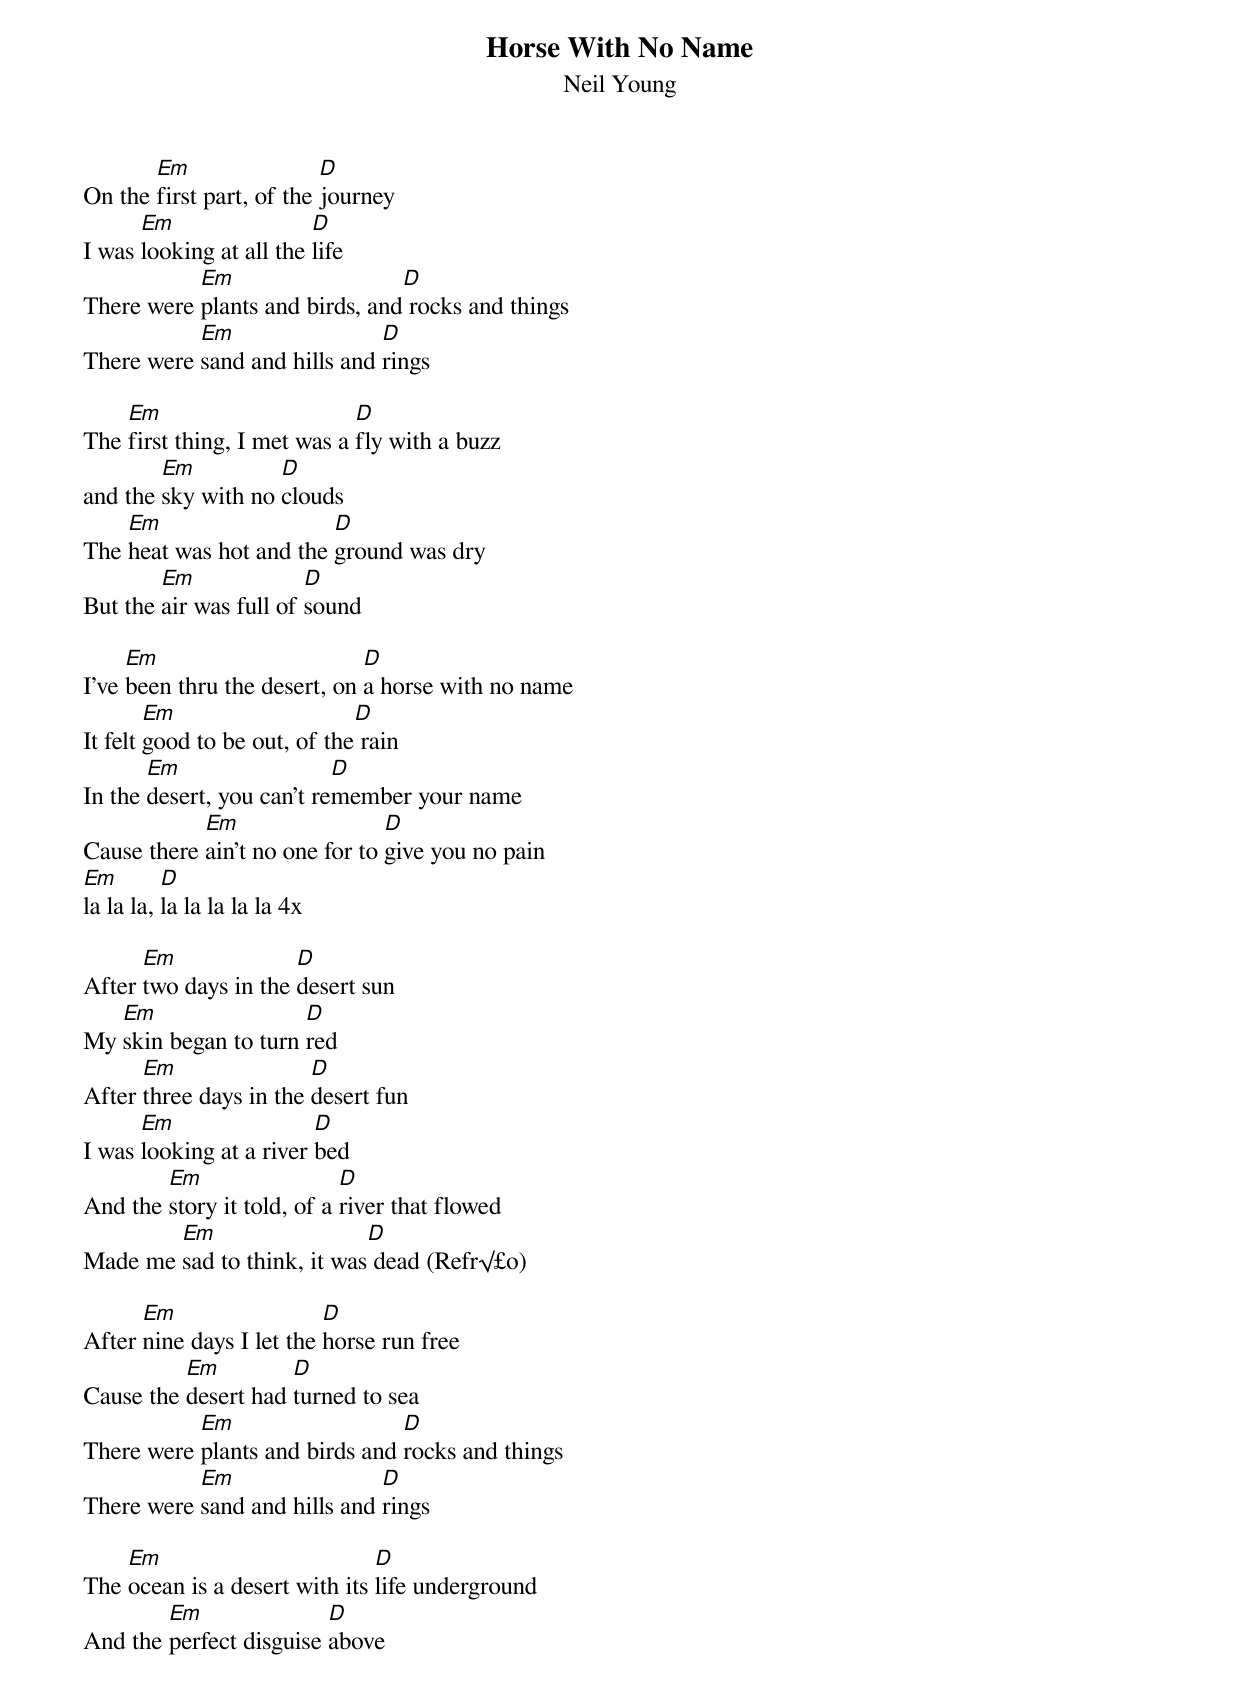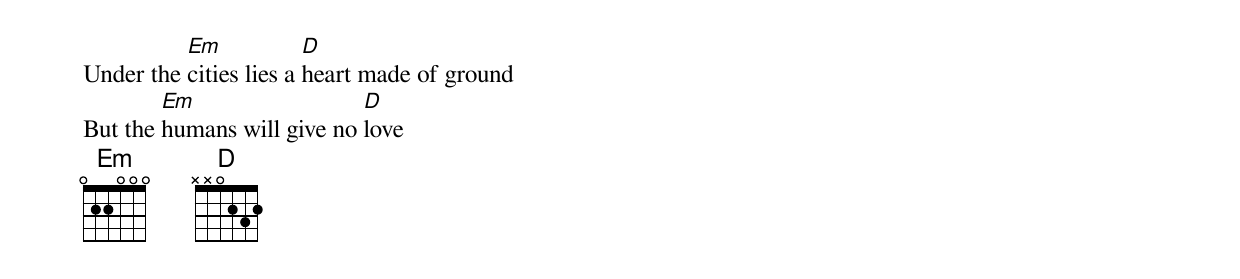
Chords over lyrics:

Horse With No Name
Neil Young

       Em                 D
On the first part, of the journey
      Em                 D
I was looking at all the life
           Em                   D
There were plants and birds, and rocks and things
           Em                 D
There were sand and hills and rings

    Em                       D
The first thing, I met was a fly with a buzz
        Em          D
and the sky with no clouds
    Em                   D
The heat was hot and the ground was dry
        Em              D
But the air was full of sound

     Em                       D
I've been thru the desert, on a horse with no name
        Em                    D
It felt good to be out, of the rain
       Em                  D
In the desert, you can't remember your name
            Em                  D
Cause there ain't no one for to give you no pain
Em        D
la la la, la la la la la 4x

      Em              D
After two days in the desert sun
   Em                 D
My skin began to turn red
      Em                D
After three days in the desert fun
      Em                 D
I was looking at a river bed
        Em                  D
And the story it told, of a river that flowed
        Em                  D
Made me sad to think, it was dead (Refr√£o)

      Em                  D
After nine days I let the horse run free
          Em         D
Cause the desert had turned to sea
           Em                   D
There were plants and birds and rocks and things
           Em                 D
There were sand and hills and rings

    Em                         D
The ocean is a desert with its life underground
        Em               D
And the perfect disguise above
          Em            D
Under the cities lies a heart made of ground
        Em                  D
But the humans will give no love
